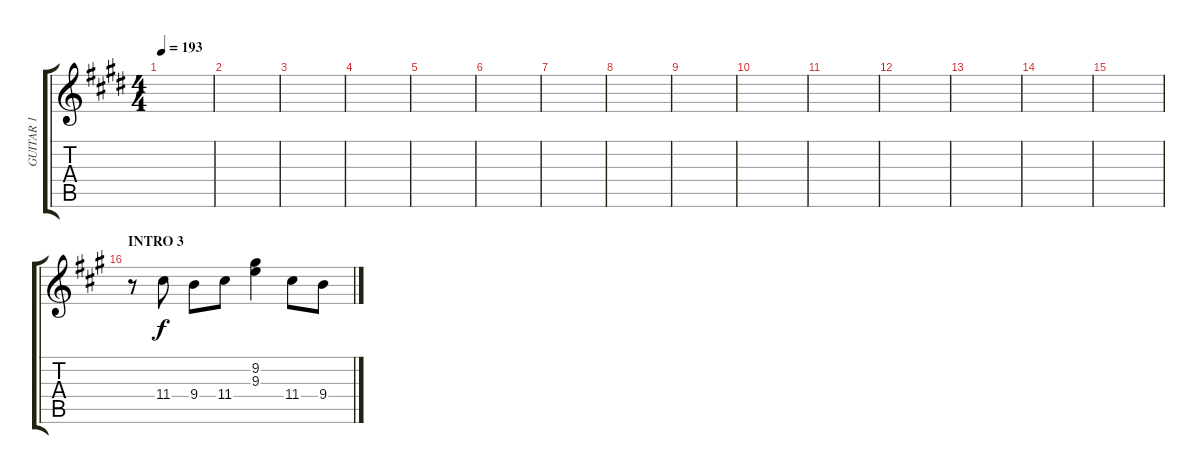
\track ("GUITAR 1" "GUITAR 1") {instrument distortionguitar}
\staff {score tabs}
\tuning (E4 B3 G3 D3 A2 E2) {hide}
\ts (4 4)
\tempo 193
\clef g2
\ks c#minor
|
|
|
|
|
|
|
|
|
|
|
|
|
|
|
\section ("" "INTRO 3")
\ks a
r.8 11.4.8 9.4.8 11.4.8 (9.2 9.3).4 11.4.8 9.4.8
